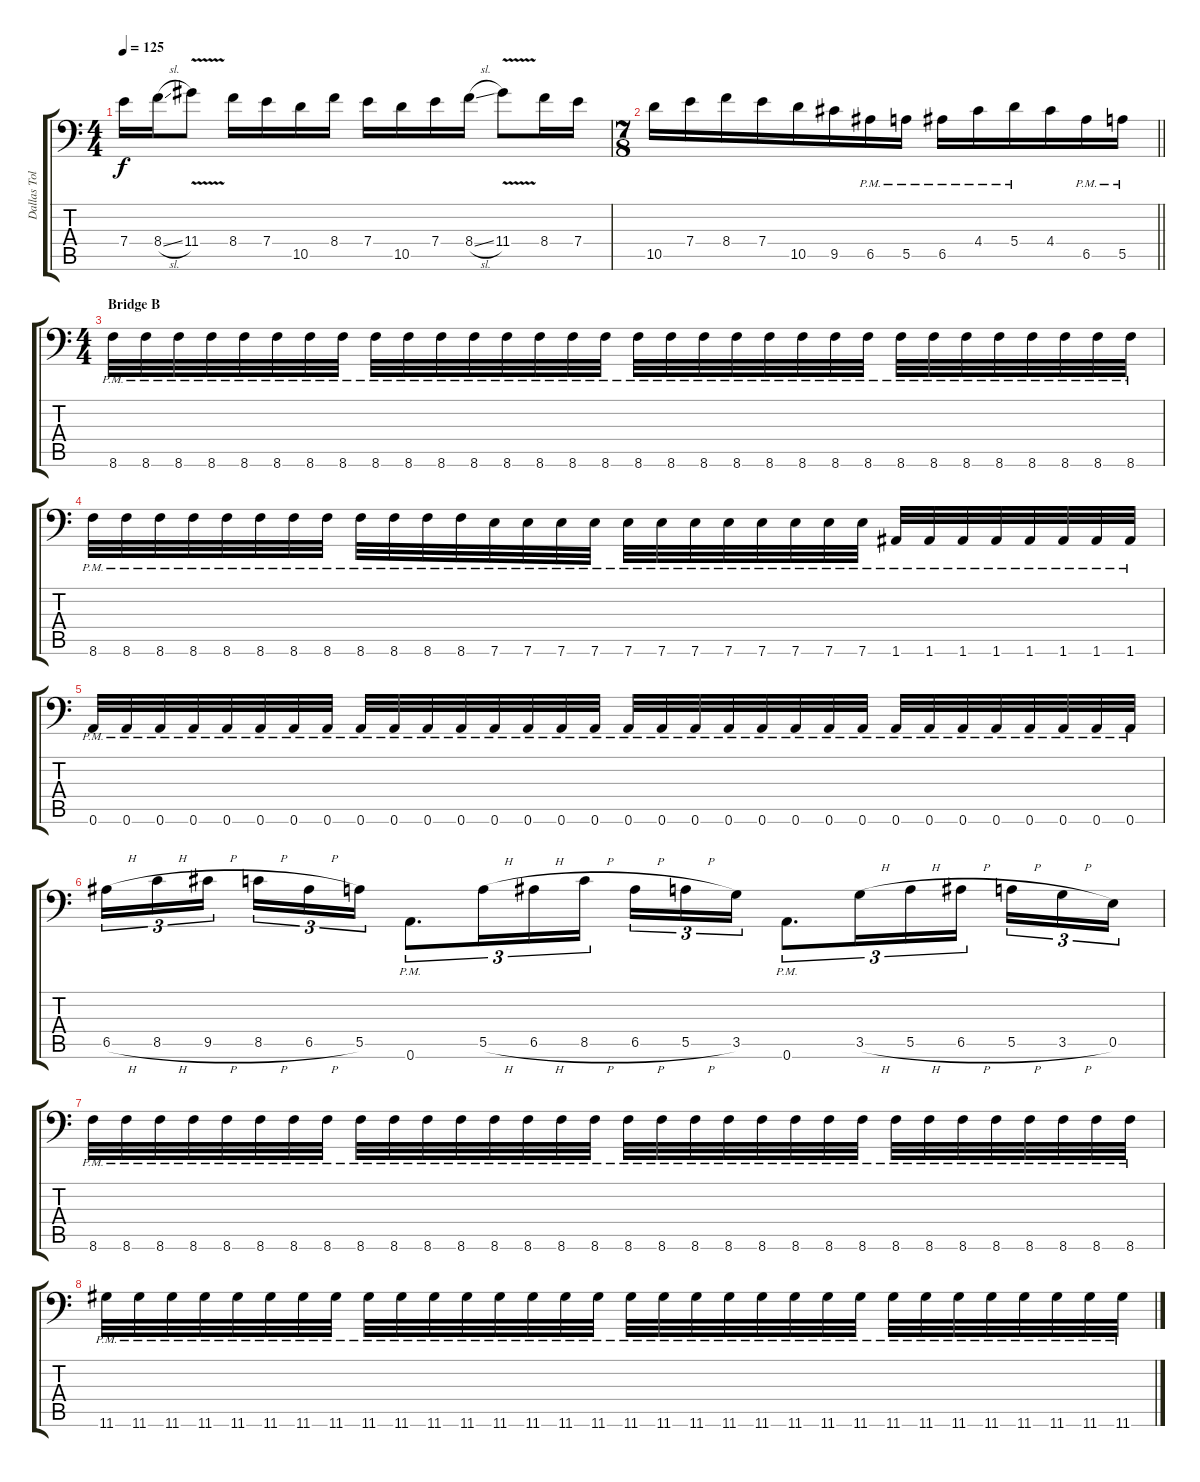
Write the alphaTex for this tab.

\track ("Dallas Toler-Wade " "Dallas Tol") {instrument distortionguitar}
\staff {score tabs}
\tuning (B3 Gb3 D3 A2 E2 A1) {hide}
\ts (4 4)
\tempo 125
\clef f4
\ks c
7.4.16{dy f} 8.4{sl}.16 11.4{v}.8 8.4.16 7.4.16 10.5.16 8.4.16 7.4.16 10.5.16 7.4.16 8.4{sl}.16 11.4{v}.8 8.4.16 7.4.16 |
\ts (7 8)
\barLineRight lightlight
10.5.16 7.4.16 8.4.16 7.4.16 10.5.16 9.5.16 6.5{pm}.16 5.5{pm}.16 6.5{pm}.16 4.4{pm}.16 5.4{pm}.16 4.4.16 6.5{pm}.16 5.5{pm}.16 |
\ts (4 4)
\section ("" "Bridge B")
8.6{pm}.32 8.6{pm}.32 8.6{pm}.32 8.6{pm}.32 8.6{pm}.32 8.6{pm}.32 8.6{pm}.32 8.6{pm}.32 8.6{pm}.32 8.6{pm}.32 8.6{pm}.32 8.6{pm}.32 8.6{pm}.32 8.6{pm}.32 8.6{pm}.32 8.6{pm}.32 8.6{pm}.32 8.6{pm}.32 8.6{pm}.32 8.6{pm}.32 8.6{pm}.32 8.6{pm}.32 8.6{pm}.32 8.6{pm}.32 8.6{pm}.32 8.6{pm}.32 8.6{pm}.32 8.6{pm}.32 8.6{pm}.32 8.6{pm}.32 8.6{pm}.32 8.6{pm}.32 |
8.6{pm}.32 8.6{pm}.32 8.6{pm}.32 8.6{pm}.32 8.6{pm}.32 8.6{pm}.32 8.6{pm}.32 8.6{pm}.32 8.6{pm}.32 8.6{pm}.32 8.6{pm}.32 8.6{pm}.32 7.6{pm}.32 7.6{pm}.32 7.6{pm}.32 7.6{pm}.32 7.6{pm}.32 7.6{pm}.32 7.6{pm}.32 7.6{pm}.32 7.6{pm}.32 7.6{pm}.32 7.6{pm}.32 7.6{pm}.32 1.6{pm}.32 1.6{pm}.32 1.6{pm}.32 1.6{pm}.32 1.6{pm}.32 1.6{pm}.32 1.6{pm}.32 1.6{pm}.32 |
0.6{pm}.32 0.6{pm}.32 0.6{pm}.32 0.6{pm}.32 0.6{pm}.32 0.6{pm}.32 0.6{pm}.32 0.6{pm}.32 0.6{pm}.32 0.6{pm}.32 0.6{pm}.32 0.6{pm}.32 0.6{pm}.32 0.6{pm}.32 0.6{pm}.32 0.6{pm}.32 0.6{pm}.32 0.6{pm}.32 0.6{pm}.32 0.6{pm}.32 0.6{pm}.32 0.6{pm}.32 0.6{pm}.32 0.6{pm}.32 0.6{pm}.32 0.6{pm}.32 0.6{pm}.32 0.6{pm}.32 0.6{pm}.32 0.6{pm}.32 0.6{pm}.32 0.6{pm}.32 |
6.5{h}.16{tu (3 2)} 8.5{h}.16{tu (3 2)} 9.5{h}.16{tu (3 2) beam splitsecondary} 8.5{h}.16{tu (3 2)} 6.5{h}.16{tu (3 2)} 5.5.16{tu (3 2)} 0.6{pm}.8{d tu (3 2)} 5.5{h}.16{tu (3 2)} 6.5{h}.16{tu (3 2)} 8.5{h}.16{tu (3 2)} 6.5{h}.16{tu (3 2)} 5.5{h}.16{tu (3 2)} 3.5.16{tu (3 2)} 0.6{pm}.8{d tu (3 2)} 3.5{h}.16{tu (3 2)} 5.5{h}.16{tu (3 2)} 6.5{h}.16{tu (3 2) beam splitsecondary} 5.5{h}.16{tu (3 2)} 3.5{h}.16{tu (3 2)} 0.5.16{tu (3 2)} |
8.6{pm}.32 8.6{pm}.32 8.6{pm}.32 8.6{pm}.32 8.6{pm}.32 8.6{pm}.32 8.6{pm}.32 8.6{pm}.32 8.6{pm}.32 8.6{pm}.32 8.6{pm}.32 8.6{pm}.32 8.6{pm}.32 8.6{pm}.32 8.6{pm}.32 8.6{pm}.32 8.6{pm}.32 8.6{pm}.32 8.6{pm}.32 8.6{pm}.32 8.6{pm}.32 8.6{pm}.32 8.6{pm}.32 8.6{pm}.32 8.6{pm}.32 8.6{pm}.32 8.6{pm}.32 8.6{pm}.32 8.6{pm}.32 8.6{pm}.32 8.6{pm}.32 8.6{pm}.32 |
11.6{pm}.32 11.6{pm}.32 11.6{pm}.32 11.6{pm}.32 11.6{pm}.32 11.6{pm}.32 11.6{pm}.32 11.6{pm}.32 11.6{pm}.32 11.6{pm}.32 11.6{pm}.32 11.6{pm}.32 11.6{pm}.32 11.6{pm}.32 11.6{pm}.32 11.6{pm}.32 11.6{pm}.32 11.6{pm}.32 11.6{pm}.32 11.6{pm}.32 11.6{pm}.32 11.6{pm}.32 11.6{pm}.32 11.6{pm}.32 11.6{pm}.32 11.6{pm}.32 11.6{pm}.32 11.6{pm}.32 11.6{pm}.32 11.6{pm}.32 11.6{pm}.32 11.6{pm}.32
